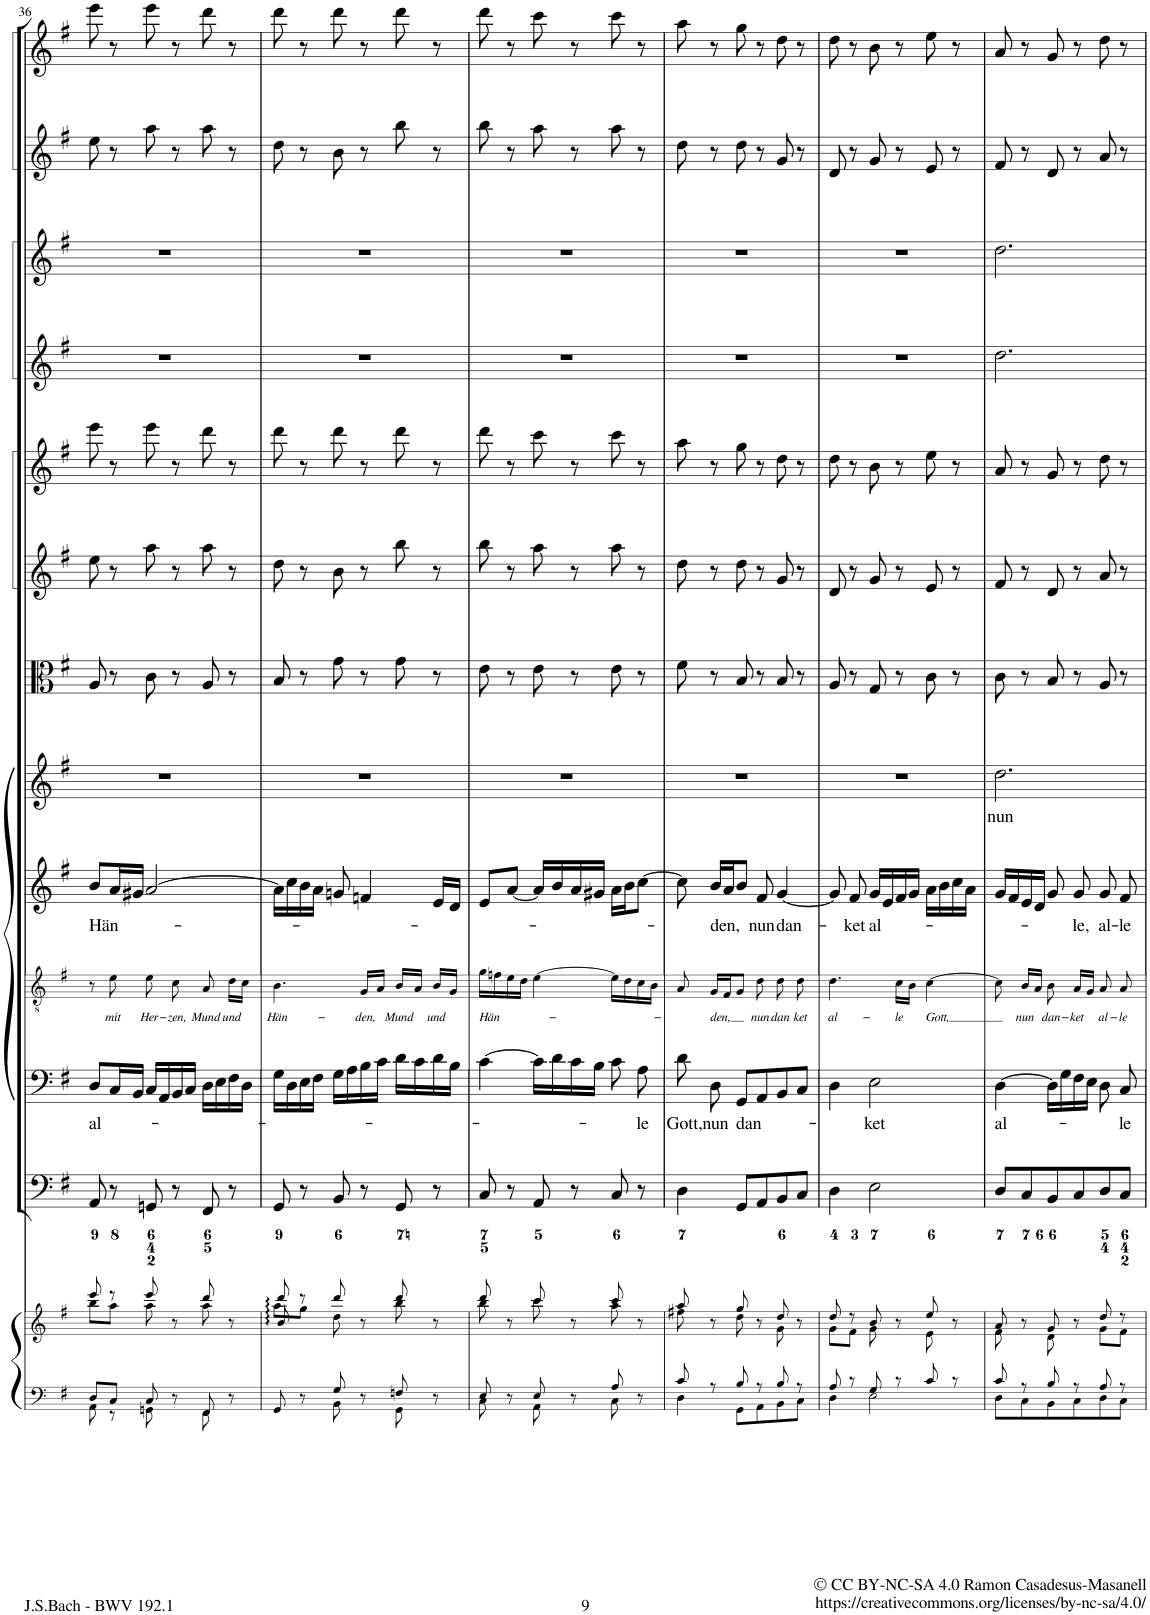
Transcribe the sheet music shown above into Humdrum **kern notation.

**kern	**kern	**kern	**kern	**text	**kern	**text	**kern	**text	**kern	**text	**kern	**kern	**kern	**kern	**kern	**kern	**kern
*part13	*part13	*part12	*part11	*part11	*part10	*part10	*part9	*part9	*part8	*part8	*part7	*part6	*part5	*part4	*part3	*part2	*part1
*staff14	*staff13	*staff12	*staff11	*staff11	*staff10	*staff10	*staff9	*staff9	*staff8	*staff8	*staff7	*staff6	*staff5	*staff4	*staff3	*staff2	*staff1
*I"Piano reduction	*	*I"Continuo	*I"Basso	*	*I"Tenore *	*	*I"Alto	*	*I"Soprano	*	*I"Viola	*I"Violino II	*I"Violino I	*I"Oboe II	*I"Oboe I	*I"Flauto traverso II	*I"Flauto traverso I
*I'Pno	*	*	*	*	*	*	*	*	*	*	*I'Vla	*I'Vln	*I'Vln	*I'Ob	*I'Ob	*	*
!!LO:PB:g=z
*clefF4	*clefG2	*clefF4	*clefF4	*	*clefGv2	*	*clefG2	*	*clefG2	*	*clefC3	*clefG2	*clefG2	*clefG2	*clefG2	*clefG2	*clefG2
*k[f#]	*k[f#]	*k[f#]	*k[f#]	*	*k[f#]	*	*k[f#]	*	*k[f#]	*	*k[f#]	*k[f#]	*k[f#]	*k[f#]	*k[f#]	*k[f#]	*k[f#]
*M3/4	*M3/4	*M3/4	*M3/4	*	*M3/4	*	*M3/4	*	*M3/4	*	*M3/4	*M3/4	*M3/4	*M3/4	*M3/4	*M3/4	*M3/4
=36	=36	=36	=36	=36	=36	=36	=36	=36	=36	=36	=36	=36	=36	=36	=36	=36	=36
*^	*^	*	*	*	*	*	*	*	*	*	*	*	*	*	*	*	*
!	!	!	!	!	!	!LO:LY:b	!	!	!	!LO:LY:b	!	!	!	!	!	!	!	!	!
8D/L	8AA\	8eee/	8bb\L	8AA/	8D/L	al-	8r	.	8b/L	Hän-	2.r	.	8A/	8ee\	8eee\	2.r	2.r	8ee\	8eee\
!	!	!	!	!	!	!	!	!LO:LY:b	!	!	!	!	!	!	!	!	!	!	!
8C/J	8r	8r	8aa\J	8r	16C/L	.	8e\	mit	16a/L	.	.	.	8r	8r	8r	.	.	8r	8r
.	.	.	.	.	16BB/JJ	.	.	.	16g#X/JJ	.	.	.	.	.	.	.	.	.	.
!	!	!	!	!	!	!	!	!LO:LY:b	!	!	!	!	!	!	!	!	!	!	!
8C/	8GGn\	8eee/	8aa\	8GGn/	16C/LL	.	8e\	Her-	[2a/	.	.	.	8c\	8aa\	8eee\	.	.	8aa\	8eee\
.	.	.	.	.	16AA/	.	.	.	.	.	.	.	.	.	.	.	.	.	.
!	!	!	!	!	!	!	!	!LO:LY:b	!	!	!	!	!	!	!	!	!	!	!
8r	8ryy	8r	8ryy	8r	16BB/	.	8c\	-zen,	.	.	.	.	8r	8r	8r	.	.	8r	8r
.	.	.	.	.	16C/JJ	.	.	.	.	.	.	.	.	.	.	.	.	.	.
!	!	!	!	!	!	!	!	!LO:LY:b	!	!	!	!	!	!	!	!	!	!	!
8FF#/	8FF#\	8ddd/	8aa\	8FF#/	16D\LL	.	8A/	Mund	.	.	.	.	8A/	8aa\	8ddd\	.	.	8aa\	8ddd\
.	.	.	.	.	16E\	.	.	.	.	.	.	.	.	.	.	.	.	.	.
!	!	!	!	!	!	!	!	!LO:LY:b	!	!	!	!	!	!	!	!	!	!	!
8r	8ryy	8r	8ryy	8r	16F#\	.	16d\LL	und	.	.	.	.	8r	8r	8r	.	.	8r	8r
.	.	.	.	.	16D\JJ	.	16c\JJ	.	.	.	.	.	.	.	.	.	.	.	.
=37	=37	=37	=37	=37	=37	=37	=37	=37	=37	=37	=37	=37	=37	=37	=37	=37	=37	=37	=37
*	*	*	*^	*	*	*	*	*	*	*	*	*	*	*	*	*	*	*	*
!	!	!	!	!	!	!	!	!	!LO:LY:b	!	!	!	!	!	!	!	!	!	!	!
8ryy	8GG/	8ddd/	8aa\L	8b/	8GG/	16G\LL	.	4.B\	Hän-	16a\LL]	.	2.r	.	8B/	8dd\	8ddd\	2.r	2.r	8dd\	8ddd\
.	.	.	.	.	.	16D\	.	.	.	16cc\	.	.	.	.	.	.	.	.	.	.
8r	8ryy	8r	8gg\J	2ryy	8r	16E\	.	.	.	16b\	.	.	.	8r	8r	8r	.	.	8r	8r
.	.	.	.	.	.	16F#\JJ	.	.	.	16a\JJ	.	.	.	.	.	.	.	.	.	.
8G/	8BB\	8ddd/	8dd\	.	8BB/	16G\LL	.	.	.	8gn/	.	.	.	8g\	8b\	8ddd\	.	.	8b\	8ddd\
.	.	.	.	.	.	16A\	.	.	.	.	.	.	.	.	.	.	.	.	.	.
!	!	!	!	!	!	!	!	!	!LO:LY:b	!	!	!	!	!	!	!	!	!	!	!
8r	8ryy	8r	8ryy	.	8r	16B\	.	16G/LL	-den,	4fn/	.	.	.	8r	8r	8r	.	.	8r	8r
.	.	.	.	.	.	16c\JJ	.	16A/JJ	.	.	.	.	.	.	.	.	.	.	.	.
!	!	!	!	!	!	!	!	!	!LO:LY:b	!	!	!	!	!	!	!	!	!	!	!
8Fn/	8GG\	8ddd/	8bb\	.	8GG/	16d\LL	.	16B/LL	Mund	.	.	.	.	8g\	8bb\	8ddd\	.	.	8bb\	8ddd\
.	.	.	.	.	.	16c\	.	16A/JJ	.	.	.	.	.	.	.	.	.	.	.	.
!	!	!	!	!	!	!	!	!	!LO:LY:b	!	!	!	!	!	!	!	!	!	!	!
8r	8ryy	8r	8ryy	8ryy	8r	16d\	.	16B/LL	und	16e/LL	.	.	.	8r	8r	8r	.	.	8r	8r
.	.	.	.	.	.	16B\JJ	.	16G/JJ	.	16d/JJ	.	.	.	.	.	.	.	.	.	.
*	*	*	*v	*v	*	*	*	*	*	*	*	*	*	*	*	*	*	*	*	*
=38	=38	=38	=38	=38	=38	=38	=38	=38	=38	=38	=38	=38	=38	=38	=38	=38	=38	=38	=38
!	!	!	!	!	!	!	!	!LO:LY:b	!	!	!	!	!	!	!	!	!	!	!
8E/	8C\	8ddd/	8bb\	8C/	[4c\	.	16g\LL	Hän-	8e/L	.	2.r	.	8e\	8bb\	8ddd\	2.r	2.r	8bb\	8ddd\
.	.	.	.	.	.	.	16fn\	.	.	.	.	.	.	.	.	.	.	.	.
8r	8ryy	8r	8ryy	8r	.	.	16e\	.	[8a/J	.	.	.	8r	8r	8r	.	.	8r	8r
.	.	.	.	.	.	.	16d\JJ	.	.	.	.	.	.	.	.	.	.	.	.
8E/	8AA\	8ccc/	8ccc\	8AA/	16c\LL]	.	[4e\	.	16a/LL]	.	.	.	8e\	8aa\	8ccc\	.	.	8aa\	8ccc\
.	.	.	.	.	16d\	.	.	.	16b/	.	.	.	.	.	.	.	.	.	.
8r	8ryy	8r	8ryy	8r	16c\	.	.	.	16a/	.	.	.	8r	8r	8r	.	.	8r	8r
.	.	.	.	.	16B\JJ	.	.	.	16g#X/JJ	.	.	.	.	.	.	.	.	.	.
8A/	8C\	8ccc/	8aa\	8C/	8c\	.	16e\LL]	.	16a\LL	.	.	.	8e\	8aa\	8ccc\	.	.	8aa\	8ccc\
.	.	.	.	.	.	.	16d\	.	16b\J	.	.	.	.	.	.	.	.	.	.
!	!	!	!	!	!	!LO:LY:b	!	!	!	!	!	!	!	!	!	!	!	!	!
8r	8ryy	8r	8ryy	8r	8A\	-le	16c\	.	[8cc\J	.	.	.	8r	8r	8r	.	.	8r	8r
.	.	.	.	.	.	.	16B\JJ	.	.	.	.	.	.	.	.	.	.	.	.
=39	=39	=39	=39	=39	=39	=39	=39	=39	=39	=39	=39	=39	=39	=39	=39	=39	=39	=39	=39
!	!	!	!	!	!	!LO:LY:b	!	!	!	!	!	!	!	!	!	!	!	!	!
8c/	4D\	8aa/	8ff#X\	4D\	8d\	Gott,	8A/	.	8cc\]	.	2.r	.	8f#\	8dd\	8aa\	2.r	2.r	8dd\	8aa\
!	!	!	!	!	!	!LO:LY:b	!	!LO:LY:b	!	!LO:LY:b	!	!	!	!	!	!	!	!	!
8r	.	8r	8ryy	.	8D\	nun	16G/LL	-den,	16b/LL	-den,	.	.	8r	8r	8r	.	.	8r	8r
.	.	.	.	.	.	.	16F#/J	.	16a/J	.	.	.	.	.	.	.	.	.	.
!	!	!	!	!	!	!LO:LY:b	!	!	!	!	!	!	!	!	!	!	!	!	!
8B/	8GG\L	8gg/	8dd\	8GG/L	8GG/L	dan-	8G/J	.	8b/J	.	.	.	8B/	8dd\	8gg\	.	.	8dd\	8gg\
!	!	!	!	!	!	!	!	!LO:LY:b	!	!LO:LY:b	!	!	!	!	!	!	!	!	!
8r	8AA\	8r	8ryy	8AA/	8AA/	.	8d\	nun	8f#/	nun	.	.	8r	8r	8r	.	.	8r	8r
!	!	!	!	!	!	!	!	!LO:LY:b	!	!LO:LY:b	!	!	!	!	!	!	!	!	!
8B/	8BB\	8dd/	8g\	8BB/	8BB/	.	8d\	dan-	[4g/	dan-	.	.	8B/	8g/	8dd\	.	.	8g/	8dd\
!	!	!	!	!	!	!	!	!LO:LY:b	!	!	!	!	!	!	!	!	!	!	!
8r	8C\J	8r	8ryy	8C/J	8C/J	.	8d\	-ket	.	.	.	.	8r	8r	8r	.	.	8r	8r
=40	=40	=40	=40	=40	=40	=40	=40	=40	=40	=40	=40	=40	=40	=40	=40	=40	=40	=40	=40
!	!	!	!	!	!	!	!	!LO:LY:b	!	!	!	!	!	!	!	!	!	!	!
8A/	4D\	8dd/	8g\L	4D\	4D\	.	4.d\	al-	8g/]	.	2.r	.	8A/	8d/	8dd\	2.r	2.r	8d/	8dd\
!	!	!	!	!	!	!	!	!	!	!LO:LY:b	!	!	!	!	!	!	!	!	!
8r	.	8r	8f#\J	.	.	.	.	.	8f#/	-ket	.	.	8r	8r	8r	.	.	8r	8r
!	!	!	!	!	!	!LO:LY:b	!	!	!	!LO:LY:b	!	!	!	!	!	!	!	!	!
8G/	2E\	8b/	8g\	2E\	2E\	-ket	.	.	16g/LL	al-	.	.	8G/	8g/	8b\	.	.	8g/	8b\
.	.	.	.	.	.	.	.	.	16e/	.	.	.	.	.	.	.	.	.	.
!	!	!	!	!	!	!	!	!LO:LY:b	!	!	!	!	!	!	!	!	!	!	!
8r	.	8r	8ryy	.	.	.	16c\LL	-le	16f#/	.	.	.	8r	8r	8r	.	.	8r	8r
.	.	.	.	.	.	.	16B\JJ	.	16g/JJ	.	.	.	.	.	.	.	.	.	.
!	!	!	!	!	!	!	!	!LO:LY:b	!	!	!	!	!	!	!	!	!	!	!
8c/	.	8ee/	8e\	.	.	.	[4c\	Gott,	16a\LL	.	.	.	8c\	8e/	8ee\	.	.	8e/	8ee\
.	.	.	.	.	.	.	.	.	16b\	.	.	.	.	.	.	.	.	.	.
8r	.	8r	8ryy	.	.	.	.	.	16cc\	.	.	.	8r	8r	8r	.	.	8r	8r
.	.	.	.	.	.	.	.	.	16a\JJ	.	.	.	.	.	.	.	.	.	.
=41	=41	=41	=41	=41	=41	=41	=41	=41	=41	=41	=41	=41	=41	=41	=41	=41	=41	=41	=41
!	!	!	!	!	!	!LO:LY:b	!	!	!	!	!	!LO:LY:b	!	!	!	!	!	!	!
8c/	8D\L	8a/	8f#\	8D/L	[4D\	al-	8c\]	.	16g/LL	.	2.dd\	nun	8c\	8f#/	8a/	2.dd\	2.dd\	8f#/	8a/
.	.	.	.	.	.	.	.	.	16f#/	.	.	.	.	.	.	.	.	.	.
!	!	!	!	!	!	!	!	!LO:LY:b	!	!	!	!	!	!	!	!	!	!	!
8r	8C\	8r	8ryy	8C/	.	.	16B/LL	nun	16e/	.	.	.	8r	8r	8r	.	.	8r	8r
.	.	.	.	.	.	.	16A/JJ	.	16d/JJ	.	.	.	.	.	.	.	.	.	.
!	!	!	!	!	!	!	!	!LO:LY:b	!	!	!	!	!	!	!	!	!	!	!
8B/	8BB\	8g/	8d\	8BB/	16D\LL]	.	8B\	dan-	8g/	.	.	.	8B/	8d/	8g/	.	.	8d/	8g/
.	.	.	.	.	16G\	.	.	.	.	.	.	.	.	.	.	.	.	.	.
!	!	!	!	!	!	!	!	!LO:LY:b	!	!LO:LY:b	!	!	!	!	!	!	!	!	!
8r	8C\	8r	8ryy	8C/	16F#\	.	16A/LL	-ket	8g/	-le,	.	.	8r	8r	8r	.	.	8r	8r
.	.	.	.	.	16E\JJ	.	16G/JJ	.	.	.	.	.	.	.	.	.	.	.	.
!	!	!	!	!	!	!	!	!LO:LY:b	!	!LO:LY:b	!	!	!	!	!	!	!	!	!
8A/	8D\	8dd/	8g\L	8D/	8D\	.	8A/	al-	8g/	al-	.	.	8A/	8a/	8dd\	.	.	8a/	8dd\
!	!	!	!	!	!	!LO:LY:b	!	!LO:LY:b	!	!LO:LY:b	!	!	!	!	!	!	!	!	!
8r	8C\J	8r	8f#\J	8C/J	8C/	-le	8A/	-le	8f#/	-le	.	.	8r	8r	8r	.	.	8r	8r
*v	*v	*	*	*	*	*	*	*	*	*	*	*	*	*	*	*	*	*	*
*	*v	*v	*	*	*	*	*	*	*	*	*	*	*	*	*	*	*	*
=	=	=	=	=	=	=	=	=	=	=	=	=	=	=	=	=	=
*-	*-	*-	*-	*-	*-	*-	*-	*-	*-	*-	*-	*-	*-	*-	*-	*-	*-
